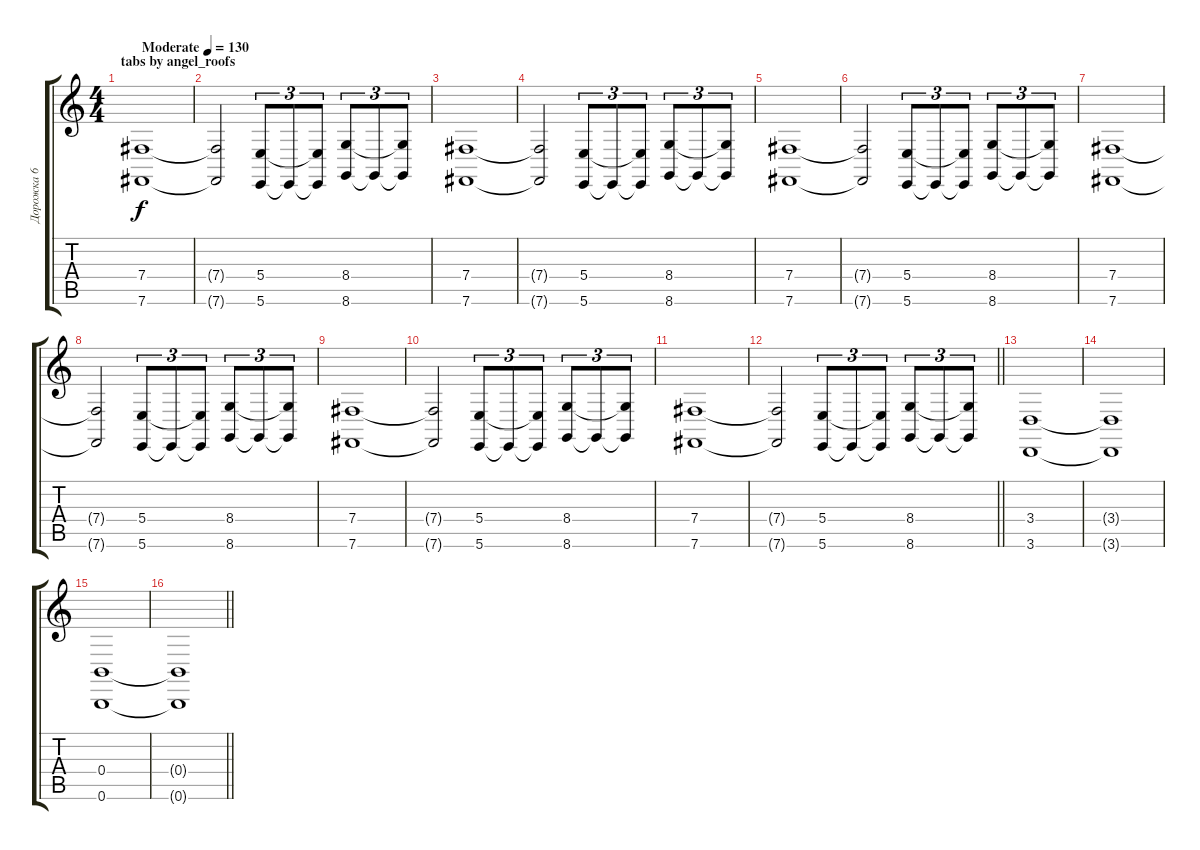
\track ("Дорожка 6" "Дорожка 6") {instrument pad7halo}
\staff {score tabs}
\tuning (Db4 Ab3 E3 B2 Gb2 B1) {hide}
\ts (4 4)
\section ("" "tabs by angel_roofs")
\tempo (130 "Moderate")
\clef g2
\ks c
(7.4 7.6).1{dy f instrument pad7halo} |
(7.4{t} 7.6{t}).2 (5.4 5.6).8{tu (3 2)} 5.6{t}.8{tu (3 2)} (5.4{t} 5.6{t}).8{tu (3 2)} (8.4 8.6).8{tu (3 2)} 8.6{t}.8{tu (3 2)} (8.4{t} 8.6{t}).8{tu (3 2)} |
(7.4 7.6).1 |
(7.4{t} 7.6{t}).2 (5.4 5.6).8{tu (3 2)} 5.6{t}.8{tu (3 2)} (5.4{t} 5.6{t}).8{tu (3 2)} (8.4 8.6).8{tu (3 2)} 8.6{t}.8{tu (3 2)} (8.4{t} 8.6{t}).8{tu (3 2)} |
(7.4 7.6).1 |
(7.4{t} 7.6{t}).2 (5.4 5.6).8{tu (3 2)} 5.6{t}.8{tu (3 2)} (5.4{t} 5.6{t}).8{tu (3 2)} (8.4 8.6).8{tu (3 2)} 8.6{t}.8{tu (3 2)} (8.4{t} 8.6{t}).8{tu (3 2)} |
(7.4 7.6).1 |
(7.4{t} 7.6{t}).2 (5.4 5.6).8{tu (3 2)} 5.6{t}.8{tu (3 2)} (5.4{t} 5.6{t}).8{tu (3 2)} (8.4 8.6).8{tu (3 2)} 8.6{t}.8{tu (3 2)} (8.4{t} 8.6{t}).8{tu (3 2)} |
(7.4 7.6).1 |
(7.4{t} 7.6{t}).2 (5.4 5.6).8{tu (3 2)} 5.6{t}.8{tu (3 2)} (5.4{t} 5.6{t}).8{tu (3 2)} (8.4 8.6).8{tu (3 2)} 8.6{t}.8{tu (3 2)} (8.4{t} 8.6{t}).8{tu (3 2)} |
(7.4 7.6).1 |
\barLineRight lightlight
(7.4{t} 7.6{t}).2 (5.4 5.6).8{tu (3 2)} 5.6{t}.8{tu (3 2)} (5.4{t} 5.6{t}).8{tu (3 2)} (8.4 8.6).8{tu (3 2)} 8.6{t}.8{tu (3 2)} (8.4{t} 8.6{t}).8{tu (3 2)} |
(3.4 3.6).1 |
(3.4{t} 3.6{t}).1 |
(0.4 0.6).1 |
\barLineRight lightlight
(0.4{t} 0.6{t}).1
